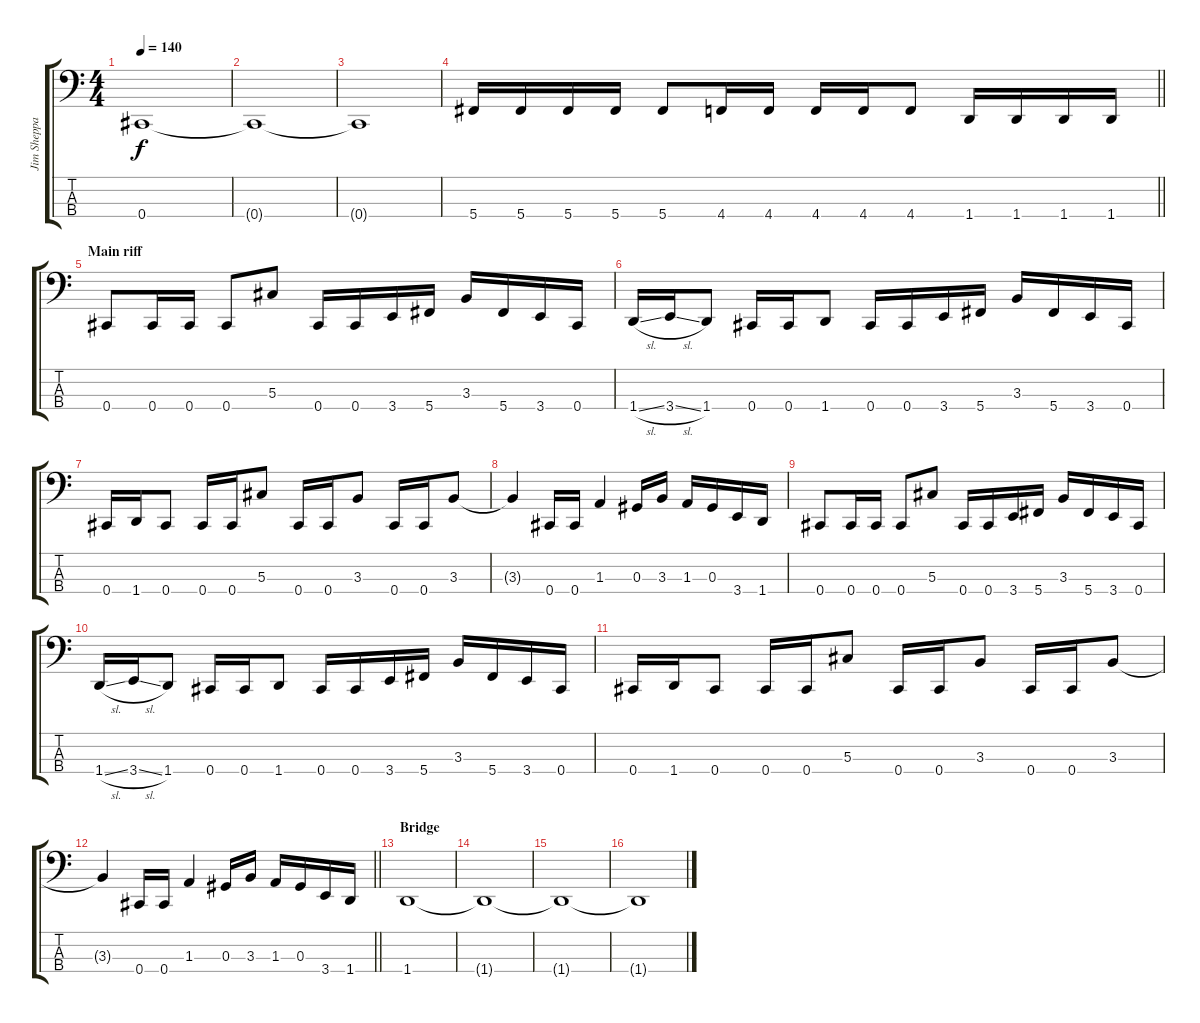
\track ("Jim Sheppard" "Jim Sheppa") {instrument electricbasspick}
\staff {score tabs}
\tuning (Gb2 Db2 Ab1 Db1) {hide}
\ts (4 4)
\tempo 140
\clef f4
\ks c
0.4.1{dy f} |
0.4{t}.1 |
0.4{t}.1 |
\barLineRight lightlight
5.4.16 5.4.16 5.4.16 5.4.16 5.4.8 4.4.16 4.4.16 4.4.16 4.4.16 4.4.8 1.4.16 1.4.16 1.4.16 1.4.16 |
\section ("" "Main riff")
0.4.8 0.4.16 0.4.16 0.4.8 5.3.8 0.4.16 0.4.16 3.4.16 5.4.16 3.3.16 5.4.16 3.4.16 0.4.16 |
1.4{sl}.16 3.4{sl}.16 1.4.8 0.4.16 0.4.16 1.4.8 0.4.16 0.4.16 3.4.16 5.4.16 3.3.16 5.4.16 3.4.16 0.4.16 |
0.4.16 1.4.16 0.4.8 0.4.16 0.4.16 5.3.8 0.4.16 0.4.16 3.3.8 0.4.16 0.4.16 3.3.8 |
3.3{t}.4 0.4.16 0.4.16 1.3.4 0.3.16 3.3.16 1.3.16 0.3.16 3.4.16 1.4.16 |
0.4.8 0.4.16 0.4.16 0.4.8 5.3.8 0.4.16 0.4.16 3.4.16 5.4.16 3.3.16 5.4.16 3.4.16 0.4.16 |
1.4{sl}.16 3.4{sl}.16 1.4.8 0.4.16 0.4.16 1.4.8 0.4.16 0.4.16 3.4.16 5.4.16 3.3.16 5.4.16 3.4.16 0.4.16 |
0.4.16 1.4.16 0.4.8 0.4.16 0.4.16 5.3.8 0.4.16 0.4.16 3.3.8 0.4.16 0.4.16 3.3.8 |
\barLineRight lightlight
3.3{t}.4 0.4.16 0.4.16 1.3.4 0.3.16 3.3.16 1.3.16 0.3.16 3.4.16 1.4.16 |
\section ("" "Bridge")
1.4.1 |
1.4{t}.1{volume 0} |
1.4{t}.1 |
1.4{t}.1
